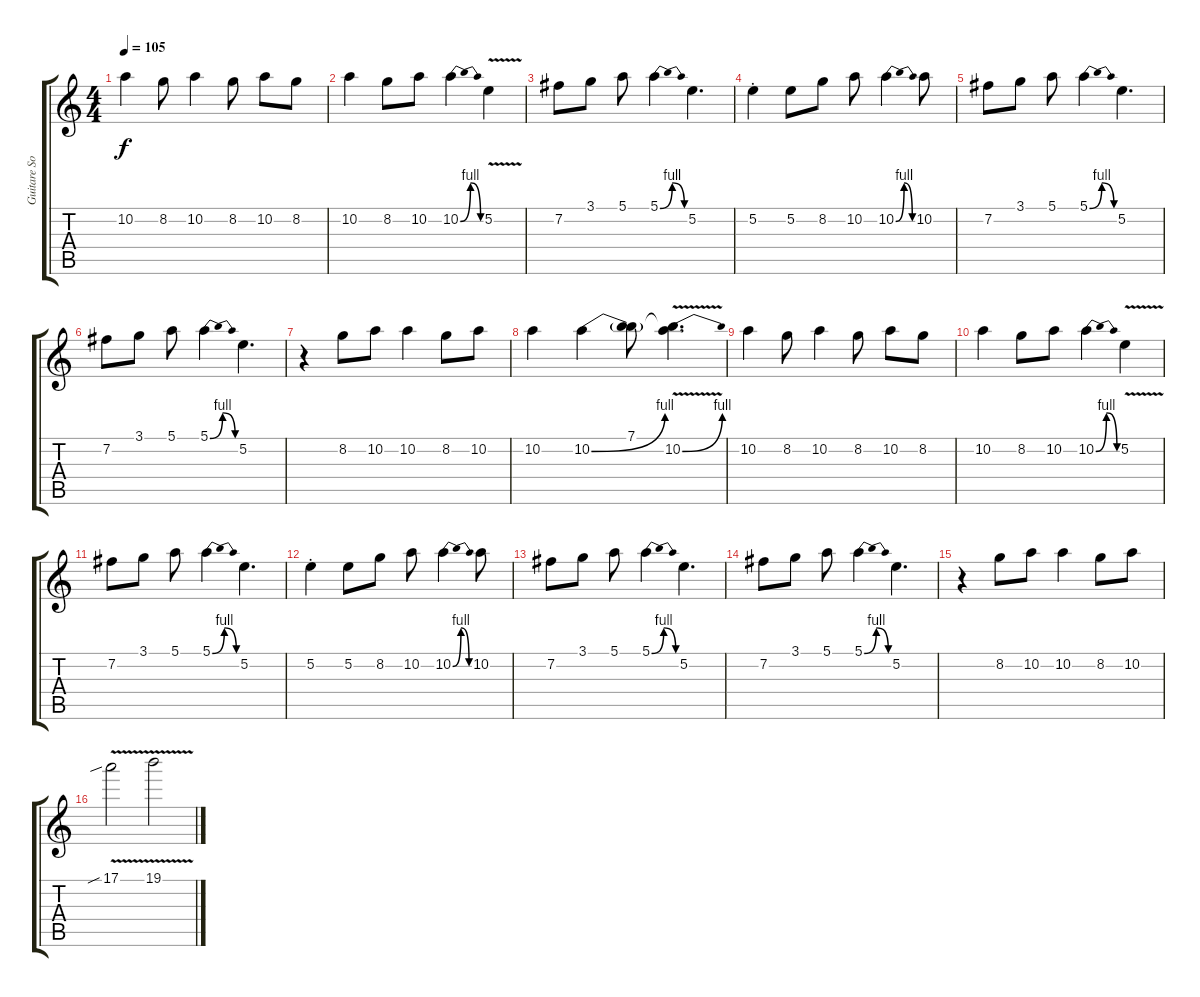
\track ("Guitare Solo" "Guitare So") {instrument distortionguitar}
\staff {score tabs}
\tuning (E4 B3 G3 D3 A2 E2) {hide}
\ts (4 4)
\tempo 105
\clef g2
\ks c
10.2.4{dy f} 8.2.8 10.2.4 8.2.8 10.2.8 8.2.8 |
10.2.4 8.2.8 10.2.8 10.2{be (bendrelease 0 0 30 4 30 4 60 0)}.4 5.2{v}.4 |
7.2.8 3.1.8 5.1.8 5.1{be (bendrelease 0 0 30 4 30 4 60 0)}.4 5.2.4{d} |
5.2{st}.4 5.2.8 8.2.8 10.2.8 10.2{be (bendrelease 0 0 30 4 30 4 60 0)}.4 10.2.8 |
7.2.8 3.1.8 5.1.8 5.1{be (bendrelease 0 0 30 4 30 4 60 0)}.4 5.2.4{d} |
7.2.8 3.1.8 5.1.8 5.1{be (bendrelease 0 0 30 4 30 4 60 0)}.4 5.2.4{d} |
r.4 8.2.8 10.2.8 10.2.4 8.2.8 10.2.8 |
10.2.4 10.2{be (bend 0 0 60 4)}.4 (7.1 10.2{t}).8 (7.1{t} 10.2{be (bend 0 0 60 4) v}).4{d} |
10.2.4 8.2.8 10.2.4 8.2.8 10.2.8 8.2.8 |
10.2.4 8.2.8 10.2.8 10.2{be (bendrelease 0 0 30 4 30 4 60 0)}.4 5.2{v}.4 |
7.2.8 3.1.8 5.1.8 5.1{be (bendrelease 0 0 30 4 30 4 60 0)}.4 5.2.4{d} |
5.2{st}.4 5.2.8 8.2.8 10.2.8 10.2{be (bendrelease 0 0 30 4 30 4 60 0)}.4 10.2.8 |
7.2.8 3.1.8 5.1.8 5.1{be (bendrelease 0 0 30 4 30 4 60 0)}.4 5.2.4{d} |
7.2.8 3.1.8 5.1.8 5.1{be (bendrelease 0 0 30 4 30 4 60 0)}.4 5.2.4{d} |
r.4 8.2.8 10.2.8 10.2.4 8.2.8 10.2.8 |
17.1{v sib}.2 19.1{v}.2
